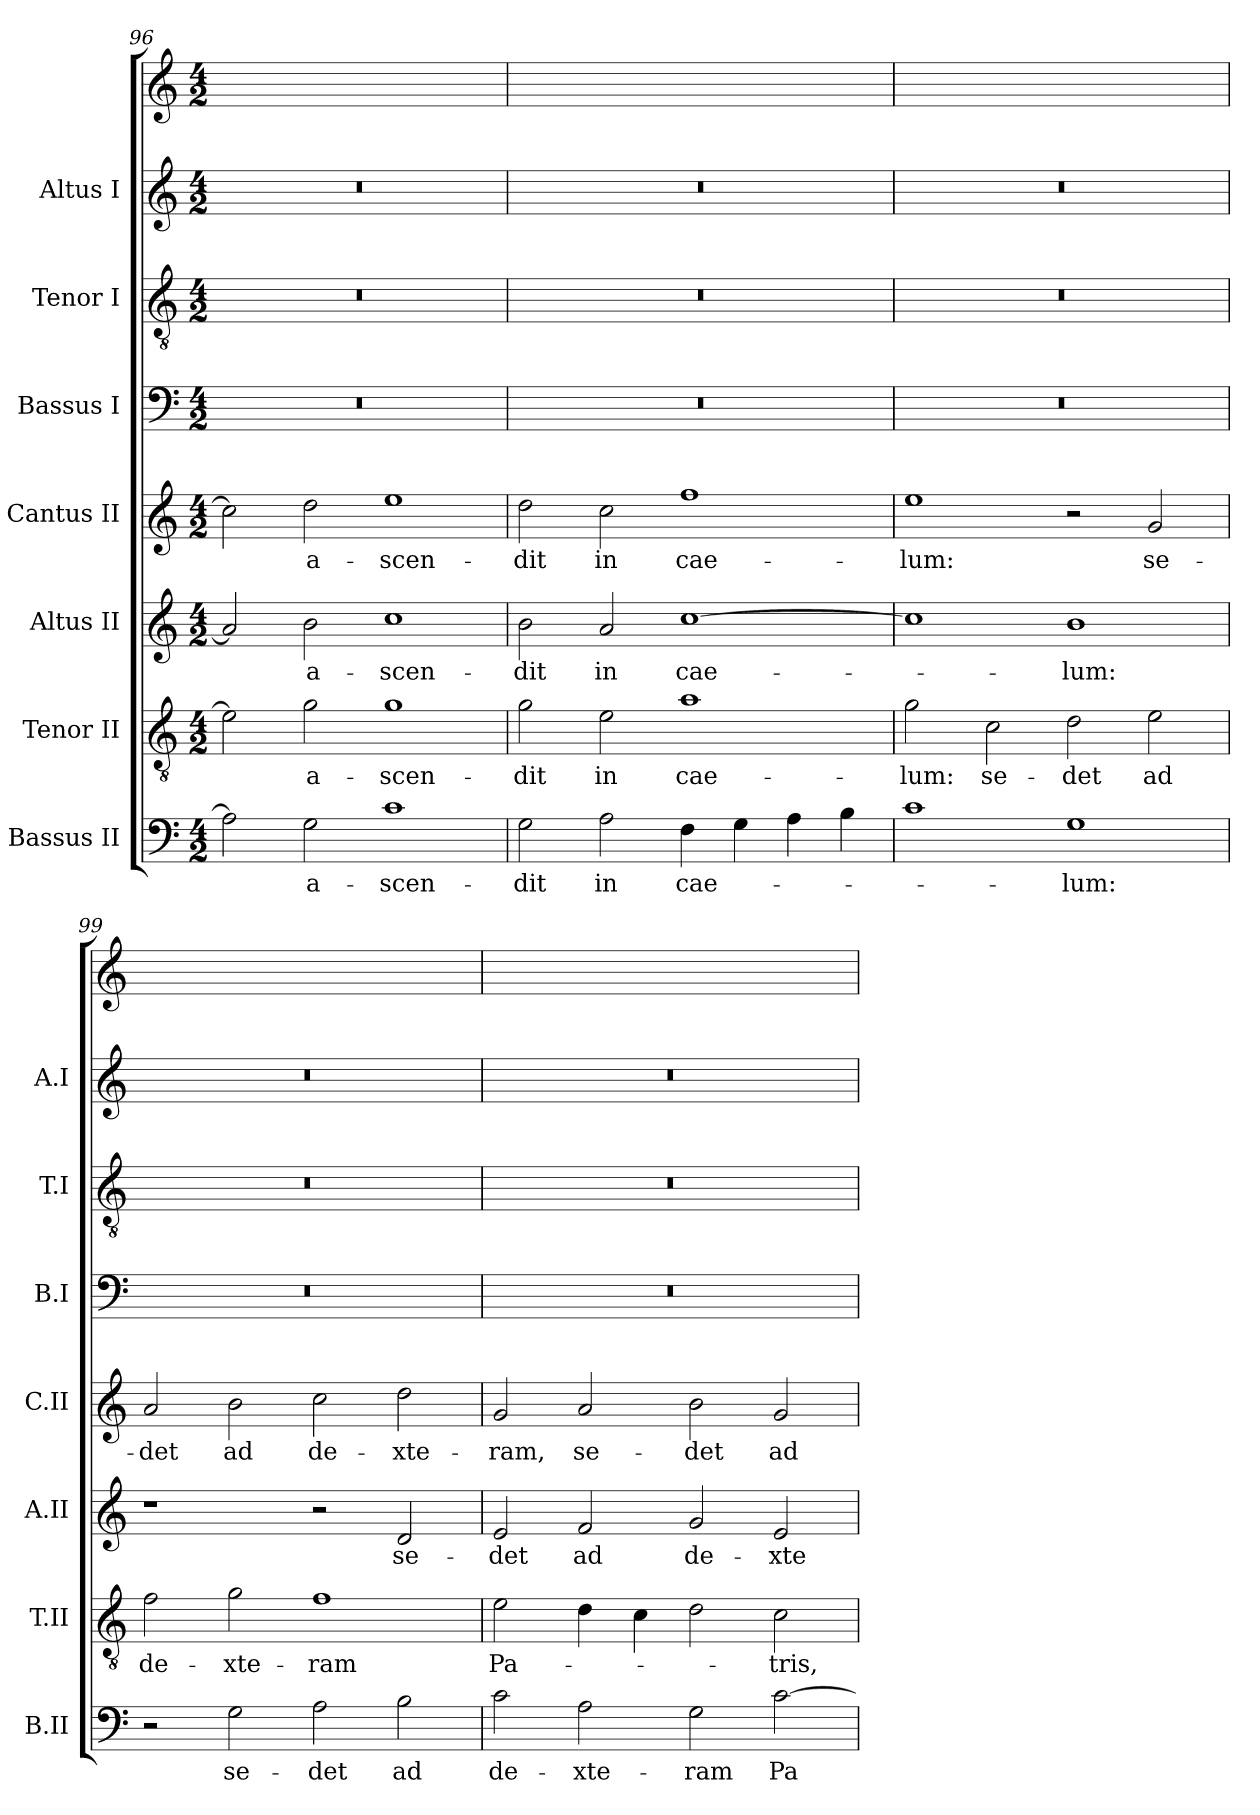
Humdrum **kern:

**kern	**text	**kern	**text	**kern	**text	**kern	**text	**kern	**kern	**kern	**kern
*part8	*part8	*part7	*part7	*part6	*part6	*part5	*part5	*part4	*part3	*part2	*part1
*staff8	*staff8	*staff7	*staff7	*staff6	*staff6	*staff5	*staff5	*staff4	*staff3	*staff2	*staff1
*I"Bassus II	*	*I"Tenor II	*	*I"Altus II	*	*I"Cantus II	*	*I"Bassus I	*I"Tenor I	*I"Altus I	*
*I'B.II	*	*I'T.II	*	*I'A.II	*	*I'C.II	*	*I'B.I	*I'T.I	*I'A.I	*
*clefF4	*	*clefGv2	*	*clefG2	*	*clefG2	*	*clefF4	*clefGv2	*clefG2	*clefG2
*	*	*ITrd7c12	*	*	*	*	*	*	*ITrd7c12	*	*
*k[]	*	*k[]	*	*k[]	*	*k[]	*	*k[]	*k[]	*k[]	*k[]
*C:	*	*C:	*	*C:	*	*C:	*	*C:	*C:	*C:	*C:
*M4/2	*	*M4/2	*	*M4/2	*	*M4/2	*	*M4/2	*M4/2	*M4/2	*M4/2
=96	=96	=96	=96	=96	=96	=96	=96	=96	=96	=96	=96
2A\]	.	2E\]	.	2a/]	.	2cc#\]	.	0r	0r	0r	0ryy
2G\	a-	2G\	a-	2b\	a-	2dd\	a-	.	.	.	.
1c\	-scen-	1G\	-scen-	1cc\	-scen-	1ee\	-scen-	.	.	.	.
=97	=97	=97	=97	=97	=97	=97	=97	=97	=97	=97	=97
2G\	-dit	2G\	-dit	2b\	-dit	2dd\	-dit	0r	0r	0r	0ryy
2A\	in	2E\	in	2a/	in	2cc\	in	.	.	.	.
4F\	cae-	1A\	cae-	[1cc\	cae-	1ff\	cae-	.	.	.	.
4G\	.	.	.	.	.	.	.	.	.	.	.
4A\	.	.	.	.	.	.	.	.	.	.	.
4B\	.	.	.	.	.	.	.	.	.	.	.
=98	=98	=98	=98	=98	=98	=98	=98	=98	=98	=98	=98
1c\	.	2G\	-lum:	1cc\]	.	1ee\	-lum:	0r	0r	0r	0ryy
.	.	2C\	se-	.	.	.	.	.	.	.	.
1G\	-lum:	2D\	-det	1b\	-lum:	2r	.	.	.	.	.
.	.	2E\	ad	.	.	2g/	se-	.	.	.	.
=99	=99	=99	=99	=99	=99	=99	=99	=99	=99	=99	=99
2r	.	2F\	de-	1r	.	2a/	-det	0r	0r	0r	0ryy
2G\	se-	2G\	-xte-	.	.	2b\	ad	.	.	.	.
2A\	-det	1F\	-ram	2r	.	2cc\	de-	.	.	.	.
2B\	ad	.	.	2d/	se-	2dd\	-xte-	.	.	.	.
=100	=100	=100	=100	=100	=100	=100	=100	=100	=100	=100	=100
2c\	de-	2E\	Pa-	2e/	-det	2g/	-ram,	0r	0r	0r	0ryy
2A\	-xte-	4D\	.	2f/	ad	2a/	se-	.	.	.	.
.	.	4C\	.	.	.	.	.	.	.	.	.
2G\	-ram	2D\	.	2g/	de-	2b\	-det	.	.	.	.
[2c\	Pa-	2C\	-tris,	2e/	-xte-	2g/	ad	.	.	.	.
=	=	=	=	=	=	=	=	=	=	=	=
*-	*-	*-	*-	*-	*-	*-	*-	*-	*-	*-	*-
